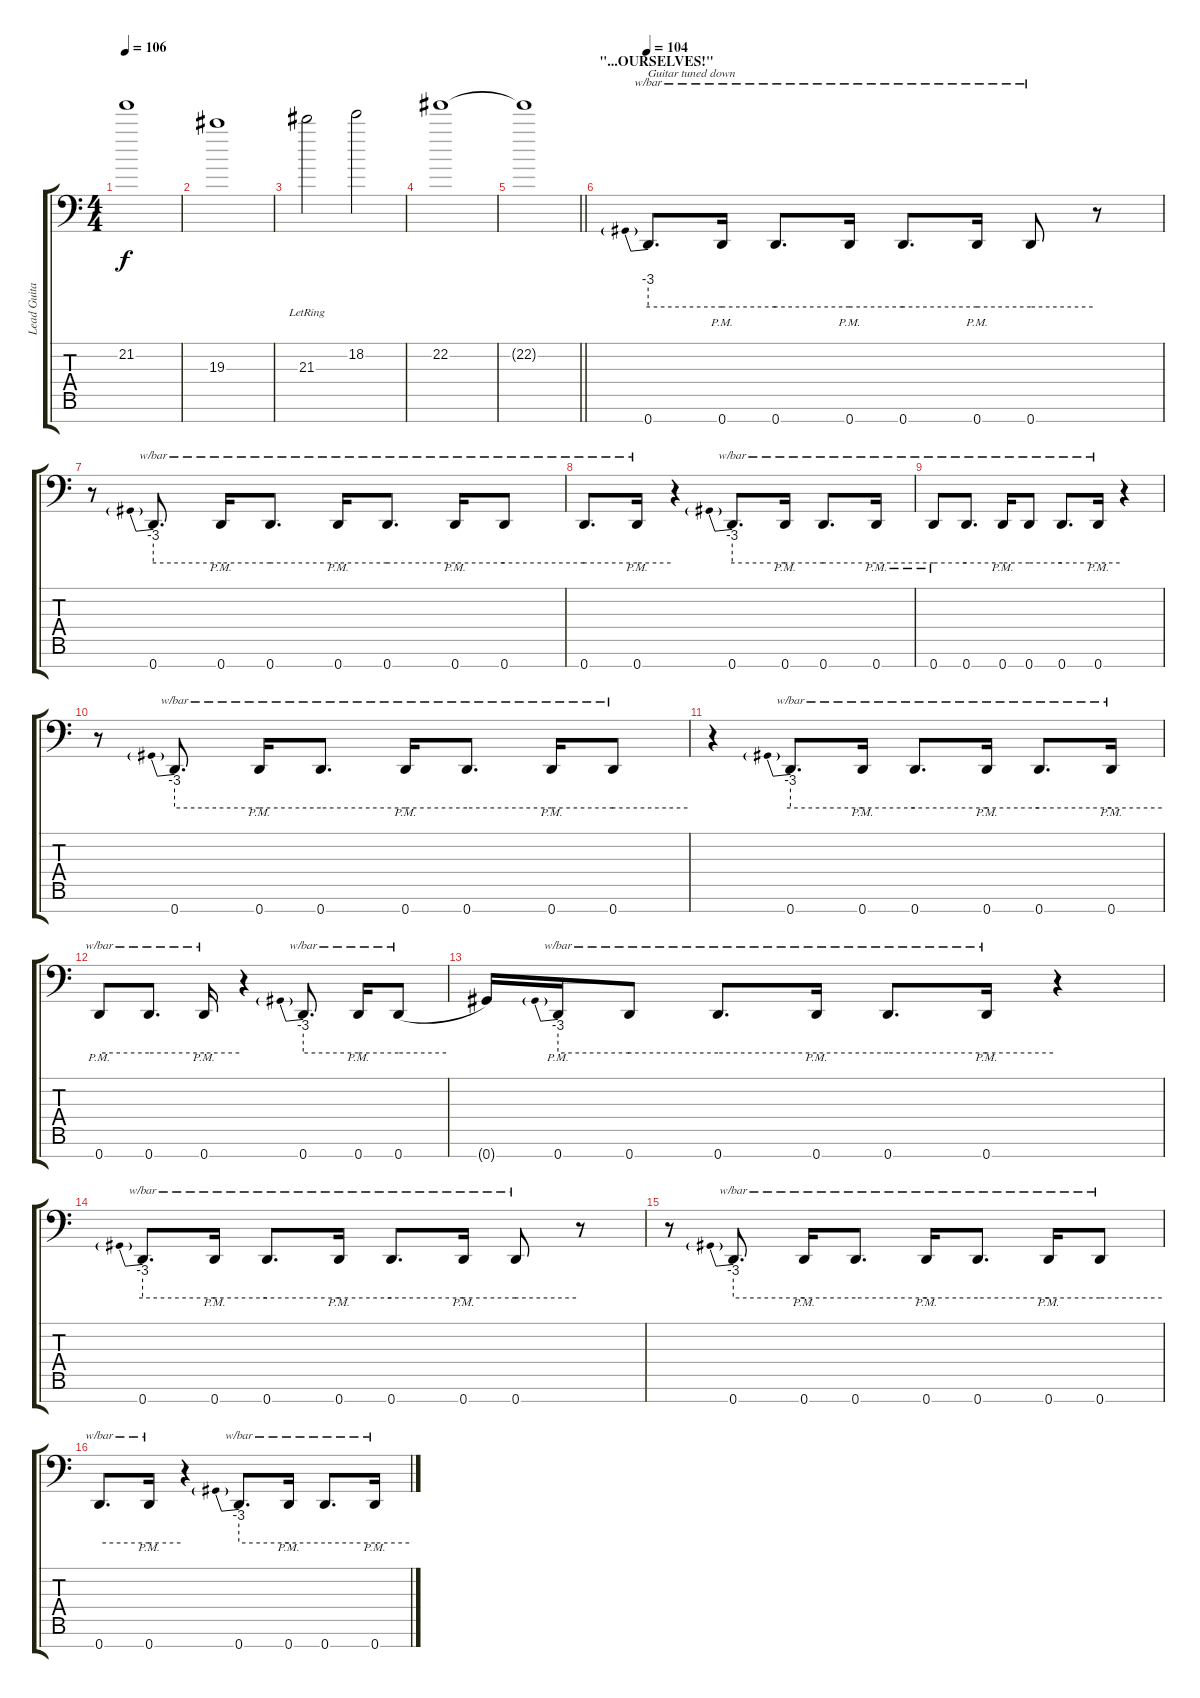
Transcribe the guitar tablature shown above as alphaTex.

\track ("Lead Guitar 1" "Lead Guita") {instrument distortionguitar}
\staff {score tabs}
\tuning (Eb4 Bb3 Gb3 Db3 Ab2 Eb2 Ab1) {hide}
\ts (4 4)
\tempo 106
\clef f4
\ks c
21.2{t}.1{dy f} |
19.3.1 |
21.3{lr}.2 18.2.2 |
22.2.1 |
\barLineRight lightlight
22.2{t}.1 |
\section ("" "\"...OURSELVES!\"")
\tempo 104
0.7.8{d tbe (predive default 0 -12 60 -12) txt "Guitar tuned down" instrument distortionguitar} 0.7{pm}.16{tbe (hold default 0 -12 60 -12)} 0.7.8{d tbe (hold default 0 -12 60 -12)} 0.7{pm}.16{tbe (hold default 0 -12 60 -12)} 0.7.8{d tbe (hold default 0 -12 60 -12)} 0.7{pm}.16{tbe (hold default 0 -12 60 -12)} 0.7.8{tbe (hold default 0 -12 60 -12)} r.8 |
r.8 0.7.8{d tbe (predive default 0 -12 60 -12)} 0.7{pm}.16{tbe (hold default 0 -12 60 -12)} 0.7.8{d tbe (hold default 0 -12 60 -12)} 0.7{pm}.16{tbe (hold default 0 -12 60 -12)} 0.7.8{d tbe (hold default 0 -12 60 -12)} 0.7{pm}.16{tbe (hold default 0 -12 60 -12)} 0.7.8{tbe (hold default 0 -12 60 -12)} |
0.7.8{d tbe (hold default 0 -12 60 -12)} 0.7{pm}.16{tbe (hold default 0 -12 60 -12)} r.4 0.7.8{d tbe (predive default 0 -12 60 -12)} 0.7{pm}.16{tbe (hold default 0 -12 60 -12)} 0.7.8{d tbe (hold default 0 -12 60 -12)} 0.7{pm}.16{tbe (hold default 0 -12 60 -12)} |
0.7{pm}.8{tbe (hold default 0 -12 60 -12)} 0.7.8{d tbe (hold default 0 -12 60 -12)} 0.7{pm}.16{tbe (hold default 0 -12 60 -12)} 0.7.8{tbe (hold default 0 -12 60 -12)} 0.7.8{d tbe (hold default 0 -12 60 -12)} 0.7{pm}.16{tbe (hold default 0 -12 60 -12)} r.4 |
r.8 0.7.8{d tbe (predive default 0 -12 60 -12)} 0.7{pm}.16{tbe (hold default 0 -12 60 -12)} 0.7.8{d tbe (hold default 0 -12 60 -12)} 0.7{pm}.16{tbe (hold default 0 -12 60 -12)} 0.7.8{d tbe (hold default 0 -12 60 -12)} 0.7{pm}.16{tbe (hold default 0 -12 60 -12)} 0.7.8{tbe (hold default 0 -12 60 -12)} |
r.4 0.7.8{d tbe (predive default 0 -12 60 -12)} 0.7{pm}.16{tbe (hold default 0 -12 60 -12)} 0.7.8{d tbe (hold default 0 -12 60 -12)} 0.7{pm}.16{tbe (hold default 0 -12 60 -12)} 0.7.8{d tbe (hold default 0 -12 60 -12)} 0.7{pm}.16{tbe (hold default 0 -12 60 -12)} |
0.7{pm}.8{tbe (hold default 0 -12 60 -12)} 0.7.8{d tbe (hold default 0 -12 60 -12)} 0.7{pm}.16{tbe (hold default 0 -12 60 -12)} r.4 0.7.8{d tbe (predive default 0 -12 60 -12)} 0.7{pm}.16{tbe (hold default 0 -12 60 -12)} 0.7.8{tbe (hold default 0 -12 60 -12)} |
0.7{t}.16 0.7{pm}.16{tbe (predive default 0 -12 60 -12)} 0.7.8{tbe (hold default 0 -12 60 -12)} 0.7.8{d tbe (hold default 0 -12 60 -12)} 0.7{pm}.16{tbe (hold default 0 -12 60 -12)} 0.7.8{d tbe (hold default 0 -12 60 -12)} 0.7{pm}.16{tbe (hold default 0 -12 60 -12)} r.4 |
0.7.8{d tbe (predive default 0 -12 60 -12)} 0.7{pm}.16{tbe (hold default 0 -12 60 -12)} 0.7.8{d tbe (hold default 0 -12 60 -12)} 0.7{pm}.16{tbe (hold default 0 -12 60 -12)} 0.7.8{d tbe (hold default 0 -12 60 -12)} 0.7{pm}.16{tbe (hold default 0 -12 60 -12)} 0.7.8{tbe (hold default 0 -12 60 -12)} r.8 |
r.8 0.7.8{d tbe (predive default 0 -12 60 -12)} 0.7{pm}.16{tbe (hold default 0 -12 60 -12)} 0.7.8{d tbe (hold default 0 -12 60 -12)} 0.7{pm}.16{tbe (hold default 0 -12 60 -12)} 0.7.8{d tbe (hold default 0 -12 60 -12)} 0.7{pm}.16{tbe (hold default 0 -12 60 -12)} 0.7.8{tbe (hold default 0 -12 60 -12)} |
0.7.8{d tbe (hold default 0 -12 60 -12)} 0.7{pm}.16{tbe (hold default 0 -12 60 -12)} r.4 0.7.8{d tbe (predive default 0 -12 60 -12)} 0.7{pm}.16{tbe (hold default 0 -12 60 -12)} 0.7.8{d tbe (hold default 0 -12 60 -12)} 0.7{pm}.16{tbe (hold default 0 -12 60 -12)}
